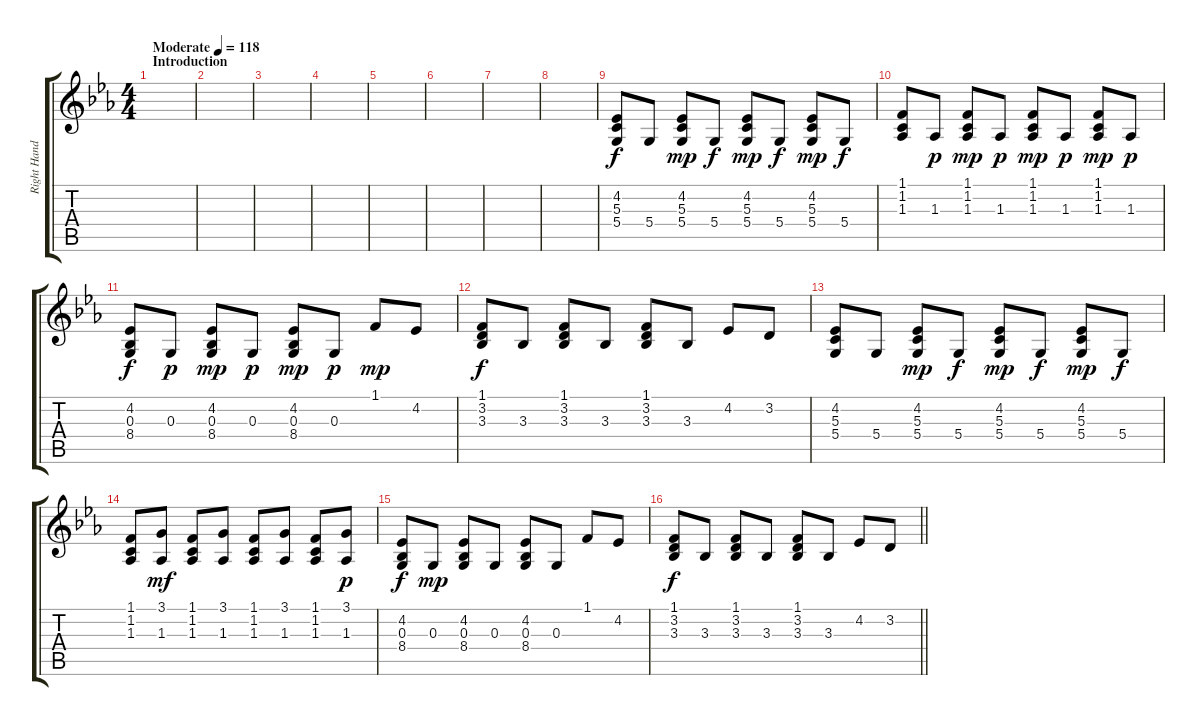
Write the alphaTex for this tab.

\track ("Right Hand" "Right Hand") {instrument electricgrandpiano}
\staff {score tabs}
\tuning (E4 B3 G3 D3 A2 E2) {hide}
\ts (4 4)
\section ("" "Introduction")
\tempo (118 "Moderate")
\clef g2
\ks eb
|
|
|
|
|
|
|
|
(4.2 5.3 5.4).8 5.4.8 (4.2 5.3 5.4).8{dy mp} 5.4.8{dy f} (4.2 5.3 5.4).8{dy mp} 5.4.8{dy f} (4.2 5.3 5.4).8{dy mp} 5.4.8{dy f} |
(1.1 1.2 1.3).8 1.3.8{dy p} (1.1 1.2 1.3).8{dy mp} 1.3.8{dy p} (1.1 1.2 1.3).8{dy mp} 1.3.8{dy p} (1.1 1.2 1.3).8{dy mp} 1.3.8{dy p} |
(4.2 0.3 8.4).8{dy f} 0.3.8{dy p} (4.2 0.3 8.4).8{dy mp} 0.3.8{dy p} (4.2 0.3 8.4).8{dy mp} 0.3.8{dy p} 1.1.8{dy mp} 4.2.8 |
(1.1 3.2 3.3).8{dy f} 3.3.8 (1.1 3.2 3.3).8 3.3.8 (1.1 3.2 3.3).8 3.3.8 4.2.8 3.2.8 |
(4.2 5.3 5.4).8 5.4.8 (4.2 5.3 5.4).8{dy mp} 5.4.8{dy f} (4.2 5.3 5.4).8{dy mp} 5.4.8{dy f} (4.2 5.3 5.4).8{dy mp} 5.4.8{dy f} |
(1.1 1.2 1.3).8 (3.1 1.3).8{dy mf} (1.1 1.2 1.3).8 (3.1 1.3).8 (1.1 1.2 1.3).8 (3.1 1.3).8 (1.1 1.2 1.3).8 (3.1 1.3).8{dy p} |
(4.2 0.3 8.4).8{dy f} 0.3.8{dy mp} (4.2 0.3 8.4).8 0.3.8 (4.2 0.3 8.4).8 0.3.8 1.1.8 4.2.8 |
\barLineRight lightlight
(1.1 3.2 3.3).8{dy f} 3.3.8 (1.1 3.2 3.3).8 3.3.8 (1.1 3.2 3.3).8 3.3.8 4.2.8 3.2.8
